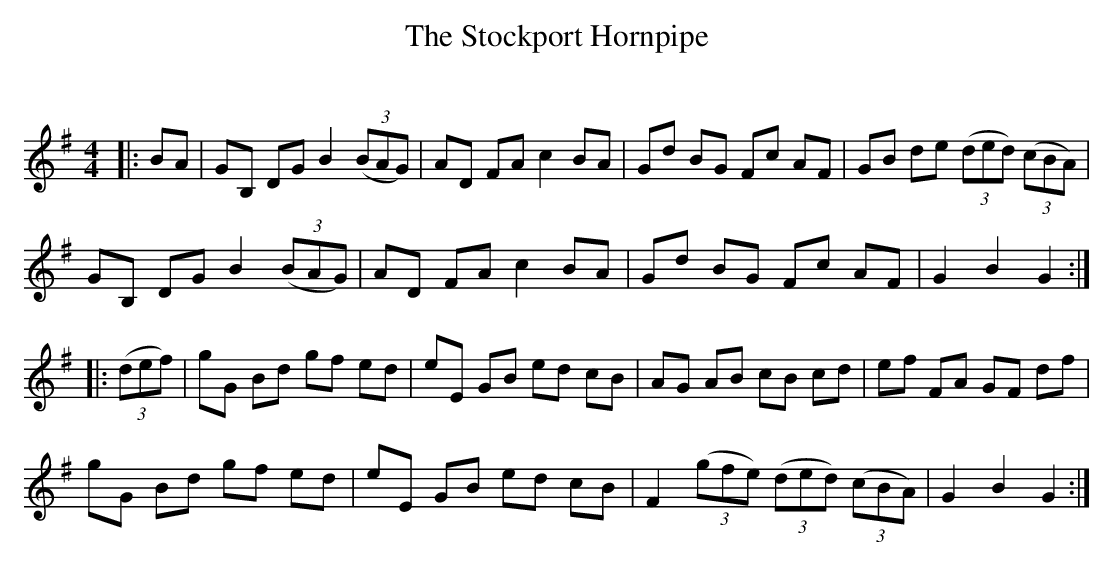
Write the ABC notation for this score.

X:1
T: The Stockport Hornpipe
C:
Q: 212
K:G
M:4/4
L:1/8
|:BA|GB, DG B2 ((3BAG) |AD FA c2 BA|Gd BG Fc AF|GB de ((3ded) ((3cBA) |
GB, DG B2 ((3BAG) |AD FA c2 BA|Gd BG Fc AF|G2 B2 G2:|
|:((3def) |gG Bd gf ed|eE GB ed cB|AG AB cB cd|ef FA GF df|
gG Bd gf ed|eE GB ed cB|F2 ((3gfe) ((3ded) ((3cBA) |G2 B2 G2:|
